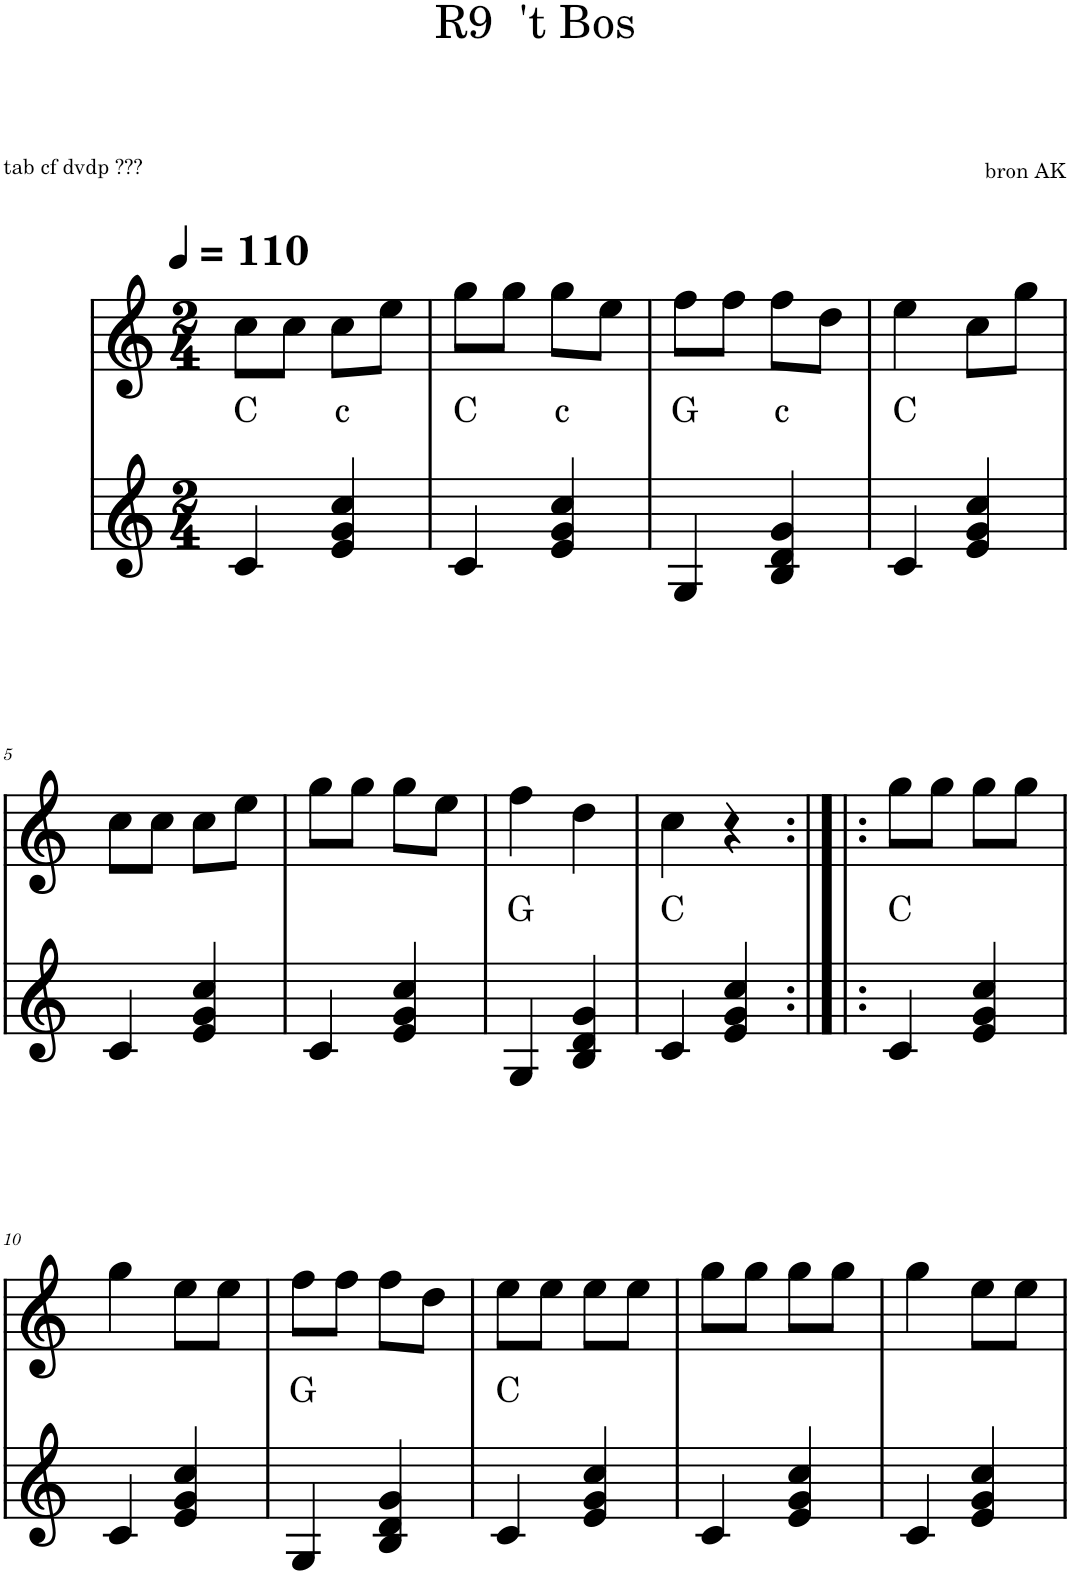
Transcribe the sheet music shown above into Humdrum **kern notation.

**kern	**kern	**text
*part2	*part1	*part1
*staff2	*staff1	*staff1
*I"Viool	*I"Piano	*
*clefG2	*clefG2	*
*k[]	*k[]	*
*M2/4	*M2/4	*
*MM110	*MM110	*
=1	=1	=1
!	!	!LO:LY:b
4c/	8cc\L	C
.	8cc\J	.
!	!	!LO:LY:b
4e/ 4g/ 4cc/	8cc\L	c
.	8ee\J	.
=2	=2	=2
!	!	!LO:LY:b
4c/	8gg\L	C
.	8gg\J	.
!	!	!LO:LY:b
4e/ 4g/ 4cc/	8gg\L	c
.	8ee\J	.
=3	=3	=3
!	!	!LO:LY:b
4G/	8ff\L	G
.	8ff\J	.
!	!	!LO:LY:b
4B/ 4d/ 4g/	8ff\L	c
.	8dd\J	.
=4	=4	=4
!	!	!LO:LY:b
4c/	4ee\	C
4e/ 4g/ 4cc/	8cc\L	.
.	8gg\J	.
!!LO:LB:g=z
=5	=5	=5
4c/	8cc\L	.
.	8cc\J	.
4e/ 4g/ 4cc/	8cc\L	.
.	8ee\J	.
=6	=6	=6
4c/	8gg\L	.
.	8gg\J	.
4e/ 4g/ 4cc/	8gg\L	.
.	8ee\J	.
=7	=7	=7
!	!	!LO:LY:b
4G/	4ff\	G
4B/ 4d/ 4g/	4dd\	.
=8	=8	=8
!	!	!LO:LY:b
4c/	4cc\	C
4e/ 4g/ 4cc/	4r	.
=9:|!|:	=9:|!|:	=9:|!|:
!	!	!LO:LY:b
4c/	8gg\L	C
.	8gg\J	.
4e/ 4g/ 4cc/	8gg\L	.
.	8gg\J	.
!!LO:LB:g=z
=10	=10	=10
4c/	4gg\	.
4e/ 4g/ 4cc/	8ee\L	.
.	8ee\J	.
=11	=11	=11
!	!	!LO:LY:b
4G/	8ff\L	G
.	8ff\J	.
4B/ 4d/ 4g/	8ff\L	.
.	8dd\J	.
=12	=12	=12
!	!	!LO:LY:b
4c/	8ee\L	C
.	8ee\J	.
4e/ 4g/ 4cc/	8ee\L	.
.	8ee\J	.
=13	=13	=13
4c/	8gg\L	.
.	8gg\J	.
4e/ 4g/ 4cc/	8gg\L	.
.	8gg\J	.
=14	=14	=14
4c/	4gg\	.
4e/ 4g/ 4cc/	8ee\L	.
.	8ee\J	.
=	=	=
*-	*-	*-
